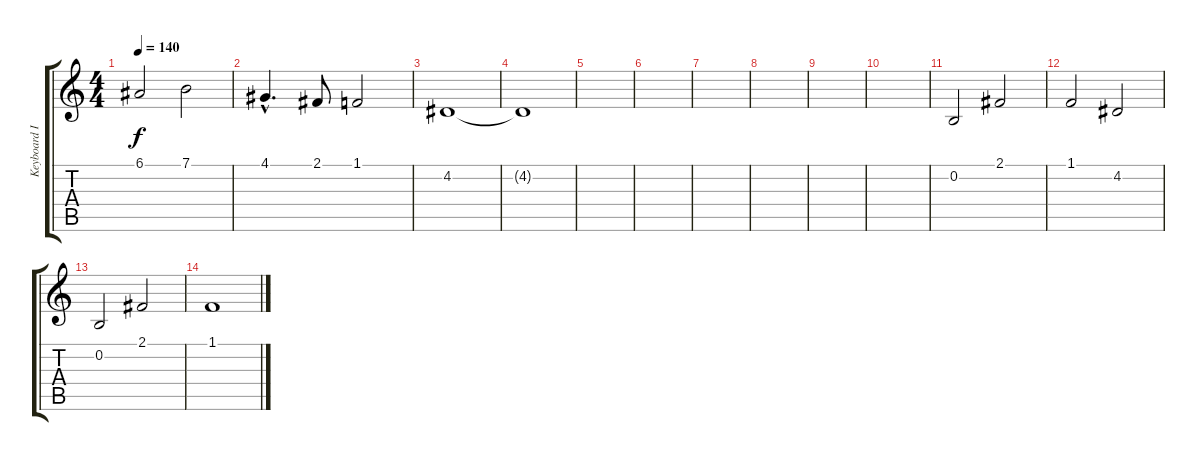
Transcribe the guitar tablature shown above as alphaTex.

\track ("Keyboard I" "Keyboard I") {instrument pad1newage}
\staff {score tabs}
\tuning (E4 B3 G3 D3 A2 E2) {hide}
\ts (4 4)
\tempo 140
\clef g2
\ks c
6.1.2{dy f} 7.1.2 |
4.1{hac}.4{d} 2.1.8 1.1.2 |
4.2.1 |
4.2{t}.1 |
|
|
|
|
|
|
0.2.2 2.1.2 |
1.1.2 4.2.2 |
0.2.2 2.1.2 |
1.1.1
